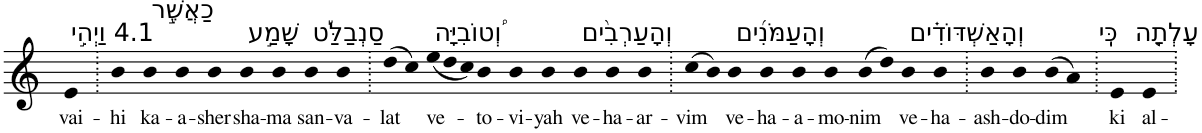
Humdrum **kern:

**kern	**text
*part1	*part1
*staff1	*staff1
*I"Piano	*
*I'Pno	*
*clefG2	*
*k[]	*
=1	=1
!LO:TX:a:t=4.1 וַיְהִ֣י	!
!	!LO:LY:b
4e	vai-
=2.	=2.
!	!LO:LY:b
4b	-hi
!LO:TX:a:t=כַאֲשֶׁ֣ר	!
!	!LO:LY:b
4b	ka-
!	!LO:LY:b
4b	-a-
!	!LO:LY:b
4b	-sher
!LO:TX:a:t=שָׁמַ֣ע	!
!	!LO:LY:b
4b	sha-
!	!LO:LY:b
4b	-ma
!LO:TX:a:t=סַנְבַלַּ֡ט	!
!	!LO:LY:b
4b	san-
!	!LO:LY:b
4b	-va-
=3.	=3.
!	!LO:LY:b
(>8dd	-lat
8cc)	.
*Xtuplet	*
!LO:TX:a:t=וְ֠טוֹבִיָּה	!
!	!LO:LY:b
(<12ee	ve-
12dd	.
12cc)	.
!	!LO:LY:b
4b	-to-
!	!LO:LY:b
4b	-vi-
!	!LO:LY:b
4b	-yah
!LO:TX:a:t=וְהָעַרְבִ֨ים	!
!	!LO:LY:b
4b	ve-
!	!LO:LY:b
4b	-ha-
!	!LO:LY:b
4b	-ar-
=4.	=4.
!	!LO:LY:b
(>8cc	-vim
8b)	.
!LO:TX:a:t=וְהָעַמֹּנִ֜ים	!
!	!LO:LY:b
4b	ve-
!	!LO:LY:b
4b	-ha-
!	!LO:LY:b
4b	-a-
!	!LO:LY:b
4b	-mo-
!	!LO:LY:b
(>8b	-nim
8dd)	.
!LO:TX:a:t=וְהָאַשְׁדּוֹדִ֗ים	!
!	!LO:LY:b
4b	ve-
!	!LO:LY:b
4b	-ha-
=5.	=5.
!	!LO:LY:b
4b	-ash-
!	!LO:LY:b
4b	-do-
!	!LO:LY:b
(>8b	-dim
8a)	.
=6.	=6.
!LO:TX:a:t=כִּֽי	!
!	!LO:LY:b
4e	ki
!LO:TX:a:t=עָלְתָ֤ה	!
!	!LO:LY:b
4e	al-
=.	=.
*-	*-
